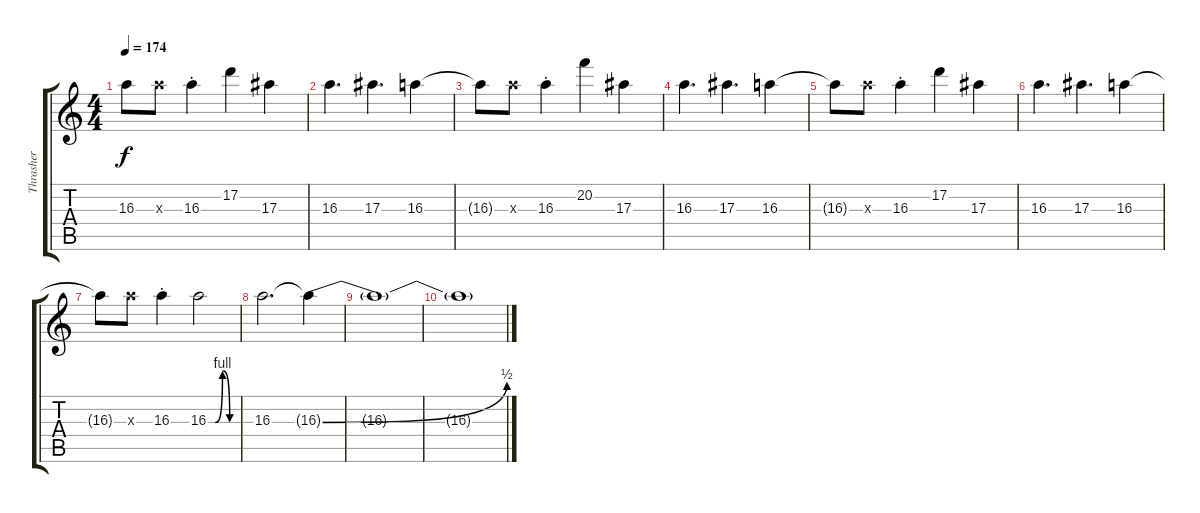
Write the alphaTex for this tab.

\track ("Thrasher" "Thrasher") {instrument distortionguitar}
\staff {score tabs}
\tuning (D4 A3 F3 C3 G2 D2) {hide}
\ts (4 4)
\tempo 174
\clef g2
\ks c
16.3{t}.8{dy f} 16.3{x}.8 16.3{st}.4 17.2.4 17.3.4 |
16.3.4{d} 17.3.4{d} 16.3.4 |
16.3{t}.8 16.3{x}.8 16.3{st}.4 20.2.4 17.3.4 |
16.3.4{d} 17.3.4{d} 16.3.4 |
16.3{t}.8 16.3{x}.8 16.3{st}.4 17.2.4 17.3.4 |
16.3.4{d} 17.3.4{d} 16.3.4 |
16.3{t}.8 16.3{x}.8 16.3{st}.4 16.3{be (custom 0 0 15 0 30 4 45 0 60 0)}.2 |
16.3.2{d} 16.3{be (bend 0 0 60 2) t}.4 |
16.3{t}.1 |
16.3{t}.1
